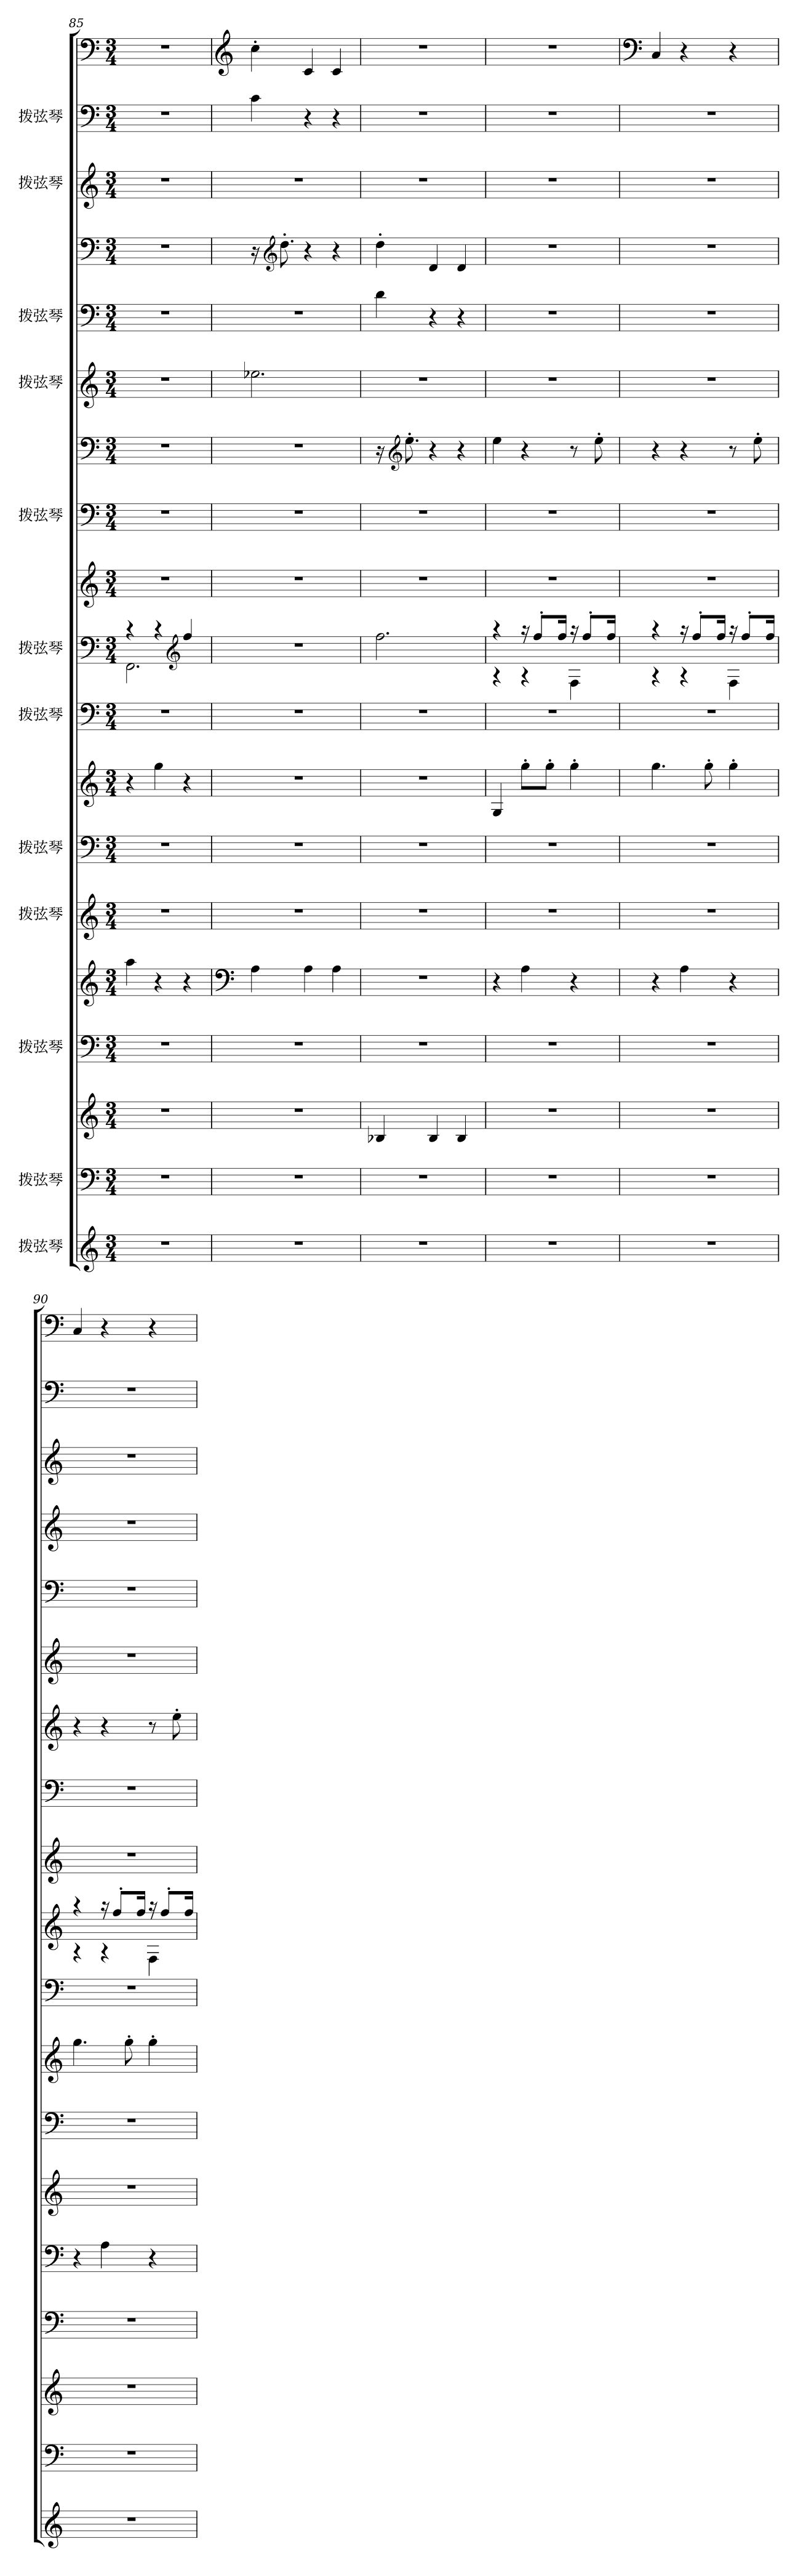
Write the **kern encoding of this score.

**kern	**kern	**kern	**kern	**kern	**kern	**kern	**kern	**kern	**kern	**kern	**kern	**kern	**kern	**kern	**kern	**kern	**kern	**kern
*part12	*part11	*part11	*part10	*part10	*part9	*part8	*part8	*part7	*part6	*part6	*part5	*part5	*part4	*part3	*part3	*part2	*part1	*part1
*staff19	*staff18	*staff17	*staff16	*staff15	*staff14	*staff13	*staff12	*staff11	*staff10	*staff9	*staff8	*staff7	*staff6	*staff5	*staff4	*staff3	*staff2	*staff1
*I"拨弦琴	*I"拨弦琴	*	*I"拨弦琴	*	*I"拨弦琴	*I"拨弦琴	*	*I"拨弦琴	*I"拨弦琴	*	*I"拨弦琴	*	*I"拨弦琴	*I"拨弦琴	*	*I"拨弦琴	*I"拨弦琴	*
*clefG2	*clefF4	*clefG2	*clefF4	*clefG2	*clefG2	*clefF4	*clefG2	*clefF4	*clefF4	*clefG2	*clefF4	*clefF4	*clefG2	*clefF4	*clefF4	*clefG2	*clefF4	*clefF4
*k[]	*k[]	*k[]	*k[]	*k[]	*k[]	*k[]	*k[]	*k[]	*k[]	*k[]	*k[]	*k[]	*k[]	*k[]	*k[]	*k[]	*k[]	*k[]
*M3/4	*M3/4	*M3/4	*M3/4	*M3/4	*M3/4	*M3/4	*M3/4	*M3/4	*M3/4	*M3/4	*M3/4	*M3/4	*M3/4	*M3/4	*M3/4	*M3/4	*M3/4	*M3/4
=85	=85	=85	=85	=85	=85	=85	=85	=85	=85	=85	=85	=85	=85	=85	=85	=85	=85	=85
*	*	*	*	*	*	*	*	*	*^	*	*	*	*	*	*	*	*	*
2.r	2.r	2.r	2.r	4aa\	2.r	2.r	4r	2.r	4r	2.FF\	2.r	2.r	2.r	2.r	2.r	2.r	2.r	2.r	2.r
.	.	.	.	4r	.	.	4gg\	.	4r	.	.	.	.	.	.	.	.	.	.
*	*	*	*	*	*	*	*	*	*clefG2	*	*	*	*	*	*	*	*	*	*
.	.	.	.	4r	.	.	4r	.	4ff/	.	.	.	.	.	.	.	.	.	.
*	*	*	*	*	*	*	*	*	*v	*v	*	*	*	*	*	*	*	*	*
=86	=86	=86	=86	=86	=86	=86	=86	=86	=86	=86	=86	=86	=86	=86	=86	=86	=86	=86
*	*	*	*	*clefF4	*	*	*	*	*	*	*	*	*	*	*	*	*	*clefG2
2.r	2.r	2.r	2.r	4A\	2.r	2.r	2.r	2.r	2.r	2.r	2.r	2.r	2.ee-X\	2.r	16r	2.r	4c\	4cc'\
*	*	*	*	*	*	*	*	*	*	*	*	*	*	*	*clefG2	*	*	*
.	.	.	.	.	.	.	.	.	.	.	.	.	.	.	8.dd'\	.	.	.
.	.	.	.	4A\	.	.	.	.	.	.	.	.	.	.	4r	.	4r	4c/
.	.	.	.	4A\	.	.	.	.	.	.	.	.	.	.	4r	.	4r	4c/
=87	=87	=87	=87	=87	=87	=87	=87	=87	=87	=87	=87	=87	=87	=87	=87	=87	=87	=87
2.r	2.r	4B-X/	2.r	2.r	2.r	2.r	2.r	2.r	2.ff\	2.r	2.r	16r	2.r	4d\	4dd'\	2.r	2.r	2.r
*	*	*	*	*	*	*	*	*	*	*	*	*clefG2	*	*	*	*	*	*
.	.	.	.	.	.	.	.	.	.	.	.	8.ee'\	.	.	.	.	.	.
.	.	4B-/	.	.	.	.	.	.	.	.	.	4r	.	4r	4d/	.	.	.
.	.	4B-/	.	.	.	.	.	.	.	.	.	4r	.	4r	4d/	.	.	.
!!LO:PB:g=z
=88	=88	=88	=88	=88	=88	=88	=88	=88	=88	=88	=88	=88	=88	=88	=88	=88	=88	=88
*	*	*	*	*	*	*	*	*	*^	*	*	*	*	*	*	*	*	*
2.r	2.r	2.r	2.r	4r	2.r	2.r	4G/	2.r	4r	4r	2.r	2.r	4ee\	2.r	2.r	2.r	2.r	2.r	2.r
.	.	.	.	4A\	.	.	8gg'\L	.	16r	4r	.	.	4r	.	.	.	.	.	.
.	.	.	.	.	.	.	.	.	8ff'/L	.	.	.	.	.	.	.	.	.	.
.	.	.	.	.	.	.	8gg'\J	.	.	.	.	.	.	.	.	.	.	.	.
.	.	.	.	.	.	.	.	.	16ff/Jk	.	.	.	.	.	.	.	.	.	.
.	.	.	.	4r	.	.	4gg'\	.	16r	4F\	.	.	8r	.	.	.	.	.	.
.	.	.	.	.	.	.	.	.	8ff'/L	.	.	.	.	.	.	.	.	.	.
.	.	.	.	.	.	.	.	.	.	.	.	.	8ee'\	.	.	.	.	.	.
.	.	.	.	.	.	.	.	.	16ff/Jk	.	.	.	.	.	.	.	.	.	.
=89	=89	=89	=89	=89	=89	=89	=89	=89	=89	=89	=89	=89	=89	=89	=89	=89	=89	=89	=89
*	*	*	*	*	*	*	*	*	*	*	*	*	*	*	*	*	*	*	*clefF4
2.r	2.r	2.r	2.r	4r	2.r	2.r	4.gg\	2.r	4r	4r	2.r	2.r	4r	2.r	2.r	2.r	2.r	2.r	4C/
.	.	.	.	4A\	.	.	.	.	16r	4r	.	.	4r	.	.	.	.	.	4r
.	.	.	.	.	.	.	.	.	8ff'/L	.	.	.	.	.	.	.	.	.	.
.	.	.	.	.	.	.	8gg'\	.	.	.	.	.	.	.	.	.	.	.	.
.	.	.	.	.	.	.	.	.	16ff/Jk	.	.	.	.	.	.	.	.	.	.
.	.	.	.	4r	.	.	4gg'\	.	16r	4F\	.	.	8r	.	.	.	.	.	4r
.	.	.	.	.	.	.	.	.	8ff'/L	.	.	.	.	.	.	.	.	.	.
.	.	.	.	.	.	.	.	.	.	.	.	.	8ee'\	.	.	.	.	.	.
.	.	.	.	.	.	.	.	.	16ff/Jk	.	.	.	.	.	.	.	.	.	.
=90	=90	=90	=90	=90	=90	=90	=90	=90	=90	=90	=90	=90	=90	=90	=90	=90	=90	=90	=90
2.r	2.r	2.r	2.r	4r	2.r	2.r	4.gg\	2.r	4r	4r	2.r	2.r	4r	2.r	2.r	2.r	2.r	2.r	4C/
.	.	.	.	4A\	.	.	.	.	16r	4r	.	.	4r	.	.	.	.	.	4r
.	.	.	.	.	.	.	.	.	8ff'/L	.	.	.	.	.	.	.	.	.	.
.	.	.	.	.	.	.	8gg'\	.	.	.	.	.	.	.	.	.	.	.	.
.	.	.	.	.	.	.	.	.	16ff/Jk	.	.	.	.	.	.	.	.	.	.
.	.	.	.	4r	.	.	4gg'\	.	16r	4F\	.	.	8r	.	.	.	.	.	4r
.	.	.	.	.	.	.	.	.	8ff'/L	.	.	.	.	.	.	.	.	.	.
.	.	.	.	.	.	.	.	.	.	.	.	.	8ee'\	.	.	.	.	.	.
.	.	.	.	.	.	.	.	.	16ff/Jk	.	.	.	.	.	.	.	.	.	.
*	*	*	*	*	*	*	*	*	*v	*v	*	*	*	*	*	*	*	*	*
=	=	=	=	=	=	=	=	=	=	=	=	=	=	=	=	=	=	=
*-	*-	*-	*-	*-	*-	*-	*-	*-	*-	*-	*-	*-	*-	*-	*-	*-	*-	*-
